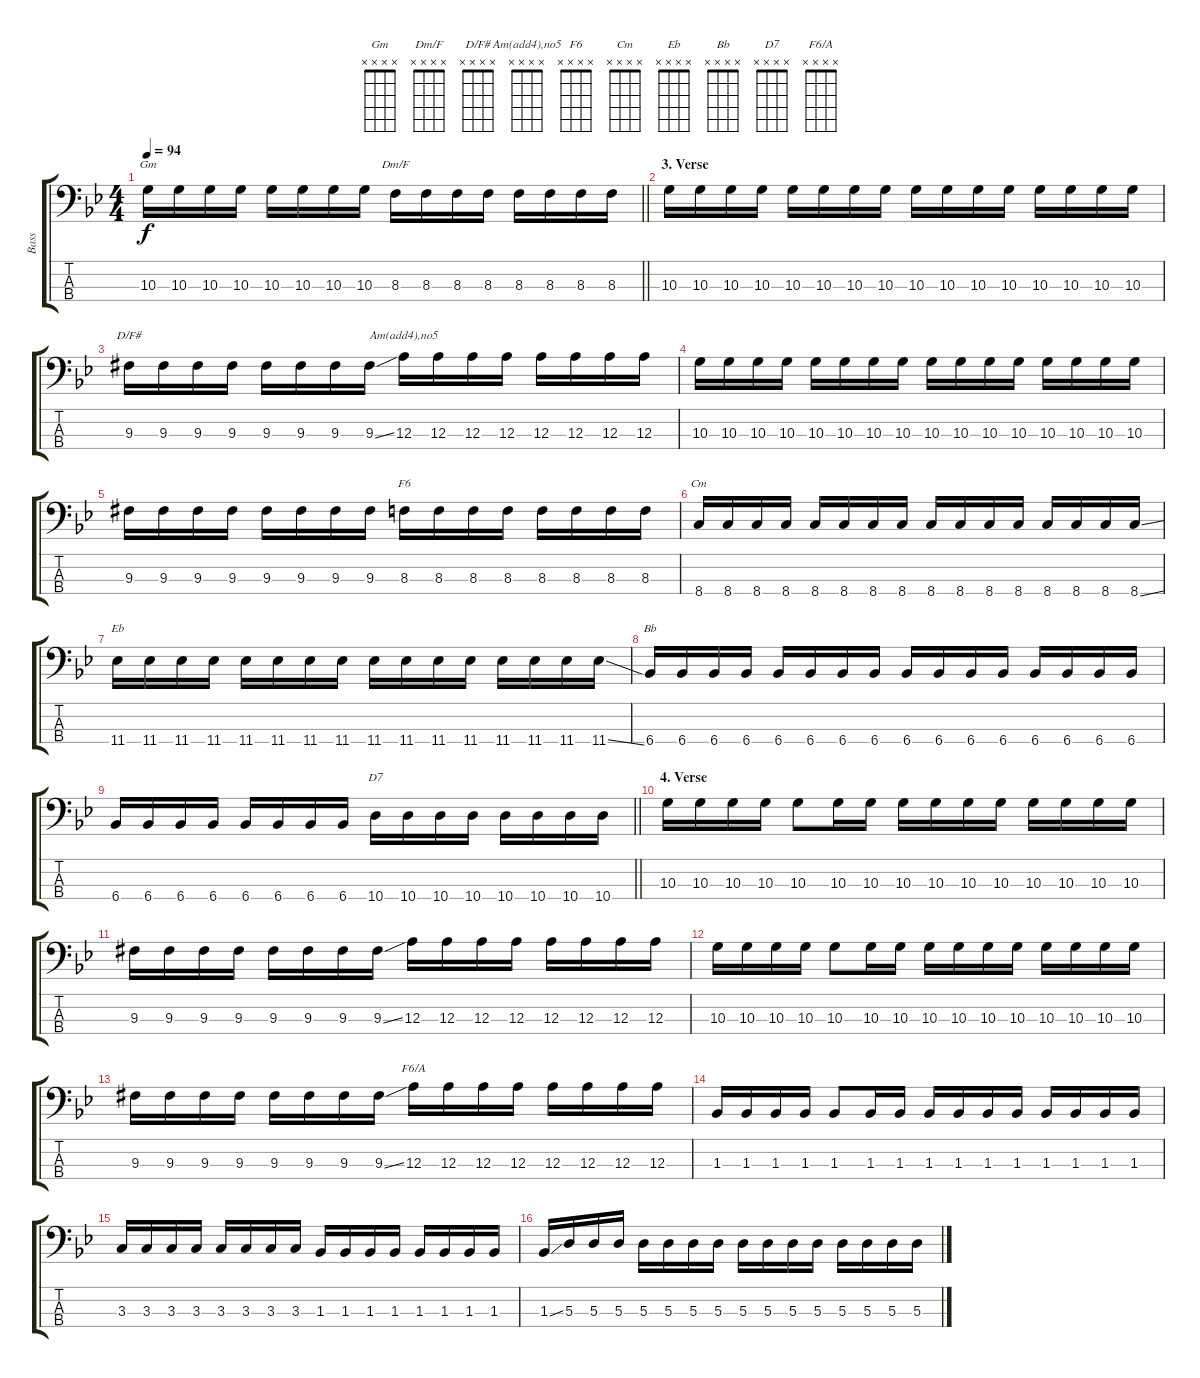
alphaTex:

\track ("Bass" "Bass") {instrument electricbasspick}
\staff {score tabs}
\tuning (G2 D2 A1 E1) {hide}
\chord ("Gm" x x x x)
\chord ("Dm/F" x x x x)
\chord ("D/F#" x x x x)
\chord ("Am(add4),no5" x x x x)
\chord ("F6" x x x x)
\chord ("Cm" x x x x)
\chord ("Eb" x x x x)
\chord ("Bb" x x x x)
\chord ("D7" x x x x)
\chord ("F6/A" x x x x)
\ts (4 4)
\tempo 94
\clef f4
\barLineRight lightlight
\ks gminor
10.3.16{ch "Gm" dy f} 10.3.16 10.3.16 10.3.16 10.3.16 10.3.16 10.3.16 10.3.16 8.3.16{ch "Dm/F"} 8.3.16 8.3.16 8.3.16 8.3.16 8.3.16 8.3.16 8.3.16 |
\section ("" "3. Verse")
10.3.16 10.3.16 10.3.16 10.3.16 10.3.16 10.3.16 10.3.16 10.3.16 10.3.16 10.3.16 10.3.16 10.3.16 10.3.16 10.3.16 10.3.16 10.3.16 |
9.3{acc #}.16{ch "D/F#"} 9.3{acc #}.16 9.3{acc #}.16 9.3{acc #}.16 9.3{acc #}.16 9.3{acc #}.16 9.3{acc #}.16 9.3{ss acc #}.16 12.3.16{ch "Am(add4),no5"} 12.3.16 12.3.16 12.3.16 12.3.16 12.3.16 12.3.16 12.3.16 |
10.3.16 10.3.16 10.3.16 10.3.16 10.3.16 10.3.16 10.3.16 10.3.16 10.3.16 10.3.16 10.3.16 10.3.16 10.3.16 10.3.16 10.3.16 10.3.16 |
9.3{acc #}.16 9.3{acc #}.16 9.3{acc #}.16 9.3{acc #}.16 9.3{acc #}.16 9.3{acc #}.16 9.3{acc #}.16 9.3{acc #}.16 8.3.16{ch "F6"} 8.3.16 8.3.16 8.3.16 8.3.16 8.3.16 8.3.16 8.3.16 |
8.4.16{ch "Cm"} 8.4.16 8.4.16 8.4.16 8.4.16 8.4.16 8.4.16 8.4.16 8.4.16 8.4.16 8.4.16 8.4.16 8.4.16 8.4.16 8.4.16 8.4{ss}.16 |
11.4.16{ch "Eb"} 11.4.16 11.4.16 11.4.16 11.4.16 11.4.16 11.4.16 11.4.16 11.4.16 11.4.16 11.4.16 11.4.16 11.4.16 11.4.16 11.4.16 11.4{ss}.16 |
6.4.16{ch "Bb"} 6.4.16 6.4.16 6.4.16 6.4.16 6.4.16 6.4.16 6.4.16 6.4.16 6.4.16 6.4.16 6.4.16 6.4.16 6.4.16 6.4.16 6.4.16 |
\barLineRight lightlight
6.4.16 6.4.16 6.4.16 6.4.16 6.4.16 6.4.16 6.4.16 6.4.16 10.4.16{ch "D7"} 10.4.16 10.4.16 10.4.16 10.4.16 10.4.16 10.4.16 10.4.16 |
\section ("" "4. Verse")
10.3.16 10.3.16 10.3.16 10.3.16 10.3.8 10.3.16 10.3.16 10.3.16 10.3.16 10.3.16 10.3.16 10.3.16 10.3.16 10.3.16 10.3.16 |
9.3{acc #}.16 9.3{acc #}.16 9.3{acc #}.16 9.3{acc #}.16 9.3{acc #}.16 9.3{acc #}.16 9.3{acc #}.16 9.3{ss acc #}.16 12.3.16 12.3.16 12.3.16 12.3.16 12.3.16 12.3.16 12.3.16 12.3.16 |
10.3.16 10.3.16 10.3.16 10.3.16 10.3.8 10.3.16 10.3.16 10.3.16 10.3.16 10.3.16 10.3.16 10.3.16 10.3.16 10.3.16 10.3.16 |
9.3{acc #}.16 9.3{acc #}.16 9.3{acc #}.16 9.3{acc #}.16 9.3{acc #}.16 9.3{acc #}.16 9.3{acc #}.16 9.3{ss acc #}.16 12.3.16{ch "F6/A"} 12.3.16 12.3.16 12.3.16 12.3.16 12.3.16 12.3.16 12.3.16 |
1.3.16 1.3.16 1.3.16 1.3.16 1.3.8 1.3.16 1.3.16 1.3.16 1.3.16 1.3.16 1.3.16 1.3.16 1.3.16 1.3.16 1.3.16 |
3.3.16 3.3.16 3.3.16 3.3.16 3.3.16 3.3.16 3.3.16 3.3.16 1.3.16 1.3.16 1.3.16 1.3.16 1.3.16 1.3.16 1.3.16 1.3.16 |
1.3{ss}.16 5.3.16 5.3.16 5.3.16 5.3.16 5.3.16 5.3.16 5.3.16 5.3.16 5.3.16 5.3.16 5.3.16 5.3.16 5.3.16 5.3.16 5.3.16
